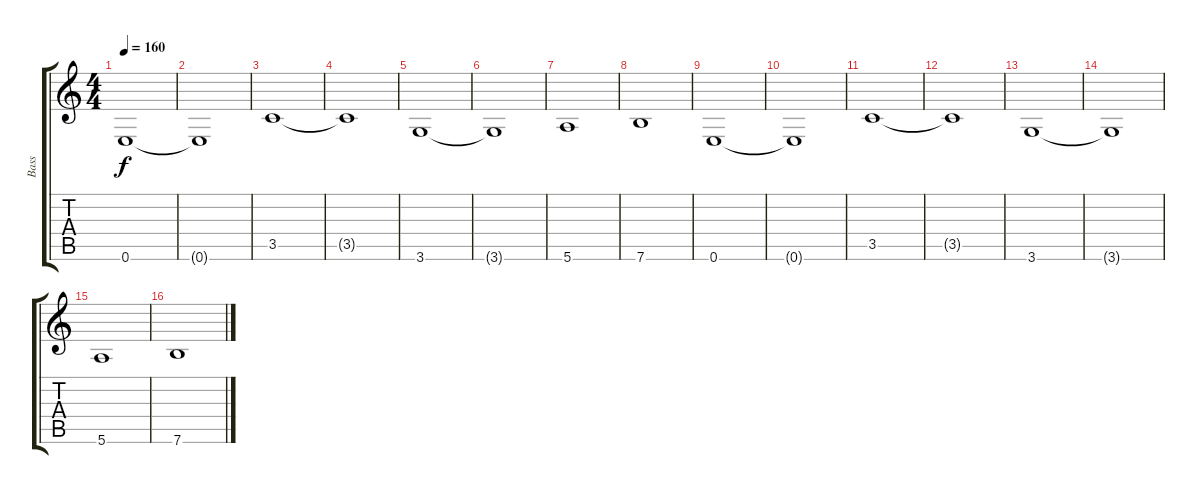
\track ("Bass" "Bass") {instrument electricbassfinger}
\staff {score tabs}
\tuning (E4 B3 G3 D3 A2 E2) {hide}
\ts (4 4)
\tempo 160
\clef g2
\ks c
0.6.1{dy f instrument electricbassfinger} |
0.6{t}.1 |
3.5.1 |
3.5{t}.1 |
3.6.1 |
3.6{t}.1 |
5.6.1 |
7.6.1 |
\section ("" "")
0.6.1 |
0.6{t}.1 |
3.5.1 |
3.5{t}.1 |
3.6.1 |
3.6{t}.1 |
5.6.1 |
7.6.1
